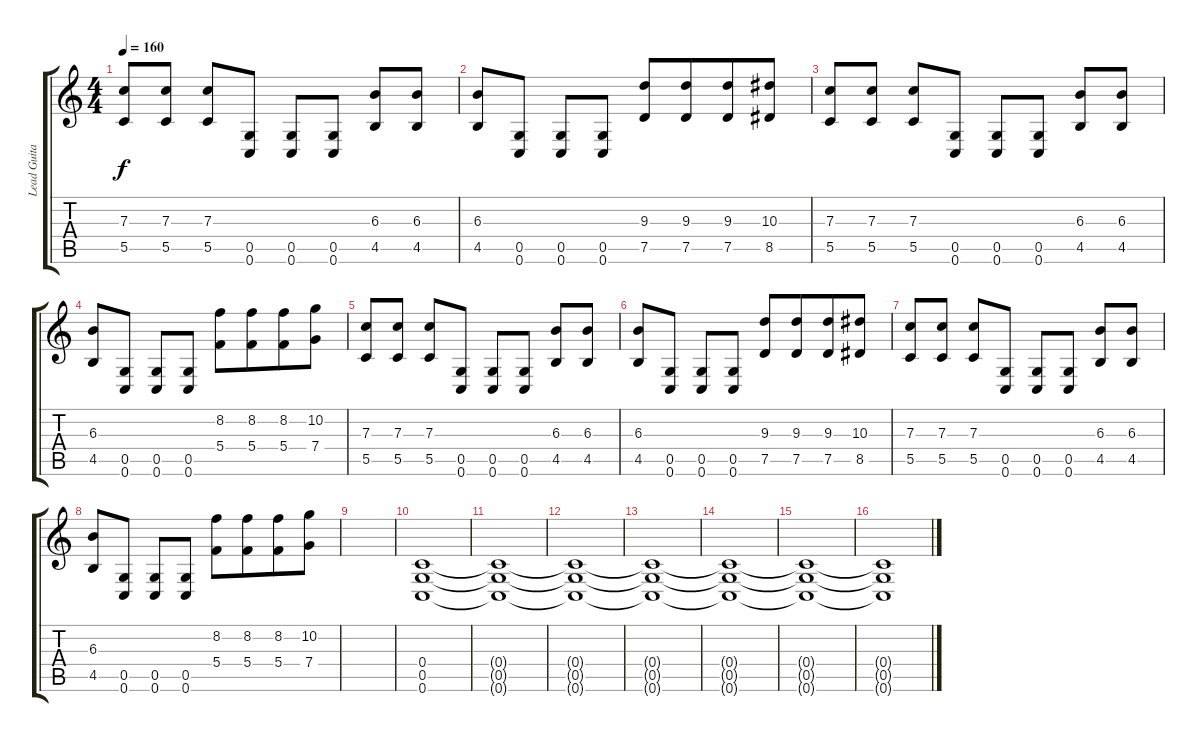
\track ("Lead Guitar" "Lead Guita") {instrument overdrivenguitar}
\staff {score tabs}
\tuning (D4 A3 F3 C3 G2 C2) {hide}
\ts (4 4)
\tempo 160
\clef g2
\ks c
(7.3 5.5).8{dy f beam merge} (7.3 5.5).8 (7.3 5.5).8{beam merge} (0.5 0.6).8 (0.5 0.6).8 (0.5 0.6).8 (6.3 4.5).8 (6.3 4.5).8 |
(6.3 4.5).8 (0.5 0.6).8 (0.5 0.6).8{beam merge} (0.5 0.6).8 (9.3 7.5).8{beam merge} (9.3 7.5).8{beam merge} (9.3 7.5).8 (10.3 8.5).8 |
(7.3 5.5).8{beam merge} (7.3 5.5).8 (7.3 5.5).8{beam merge} (0.5 0.6).8 (0.5 0.6).8 (0.5 0.6).8 (6.3 4.5).8 (6.3 4.5).8 |
(6.3 4.5).8 (0.5 0.6).8 (0.5 0.6).8{beam merge} (0.5 0.6).8 (8.2 5.4).8{beam merge} (8.2 5.4).8{beam merge} (8.2 5.4).8 (10.2 7.4).8 |
(7.3 5.5).8{beam merge} (7.3 5.5).8 (7.3 5.5).8{beam merge} (0.5 0.6).8 (0.5 0.6).8 (0.5 0.6).8 (6.3 4.5).8 (6.3 4.5).8 |
(6.3 4.5).8 (0.5 0.6).8 (0.5 0.6).8{beam merge} (0.5 0.6).8 (9.3 7.5).8{beam merge} (9.3 7.5).8{beam merge} (9.3 7.5).8 (10.3 8.5).8 |
(7.3 5.5).8{beam merge} (7.3 5.5).8 (7.3 5.5).8{beam merge} (0.5 0.6).8 (0.5 0.6).8 (0.5 0.6).8 (6.3 4.5).8 (6.3 4.5).8 |
(6.3 4.5).8 (0.5 0.6).8 (0.5 0.6).8{beam merge} (0.5 0.6).8 (8.2 5.4).8{beam merge} (8.2 5.4).8{beam merge} (8.2 5.4).8 (10.2 7.4).8 |
|
(0.4 0.5 0.6).1 |
(0.4{t} 0.5{t} 0.6{t}).1 |
(0.4{t} 0.5{t} 0.6{t}).1 |
(0.4{t} 0.5{t} 0.6{t}).1{volume 10} |
(0.4{t} 0.5{t} 0.6{t}).1{volume 7} |
(0.4{t} 0.5{t} 0.6{t}).1{volume 4} |
(0.4{t} 0.5{t} 0.6{t}).1{volume 1}
